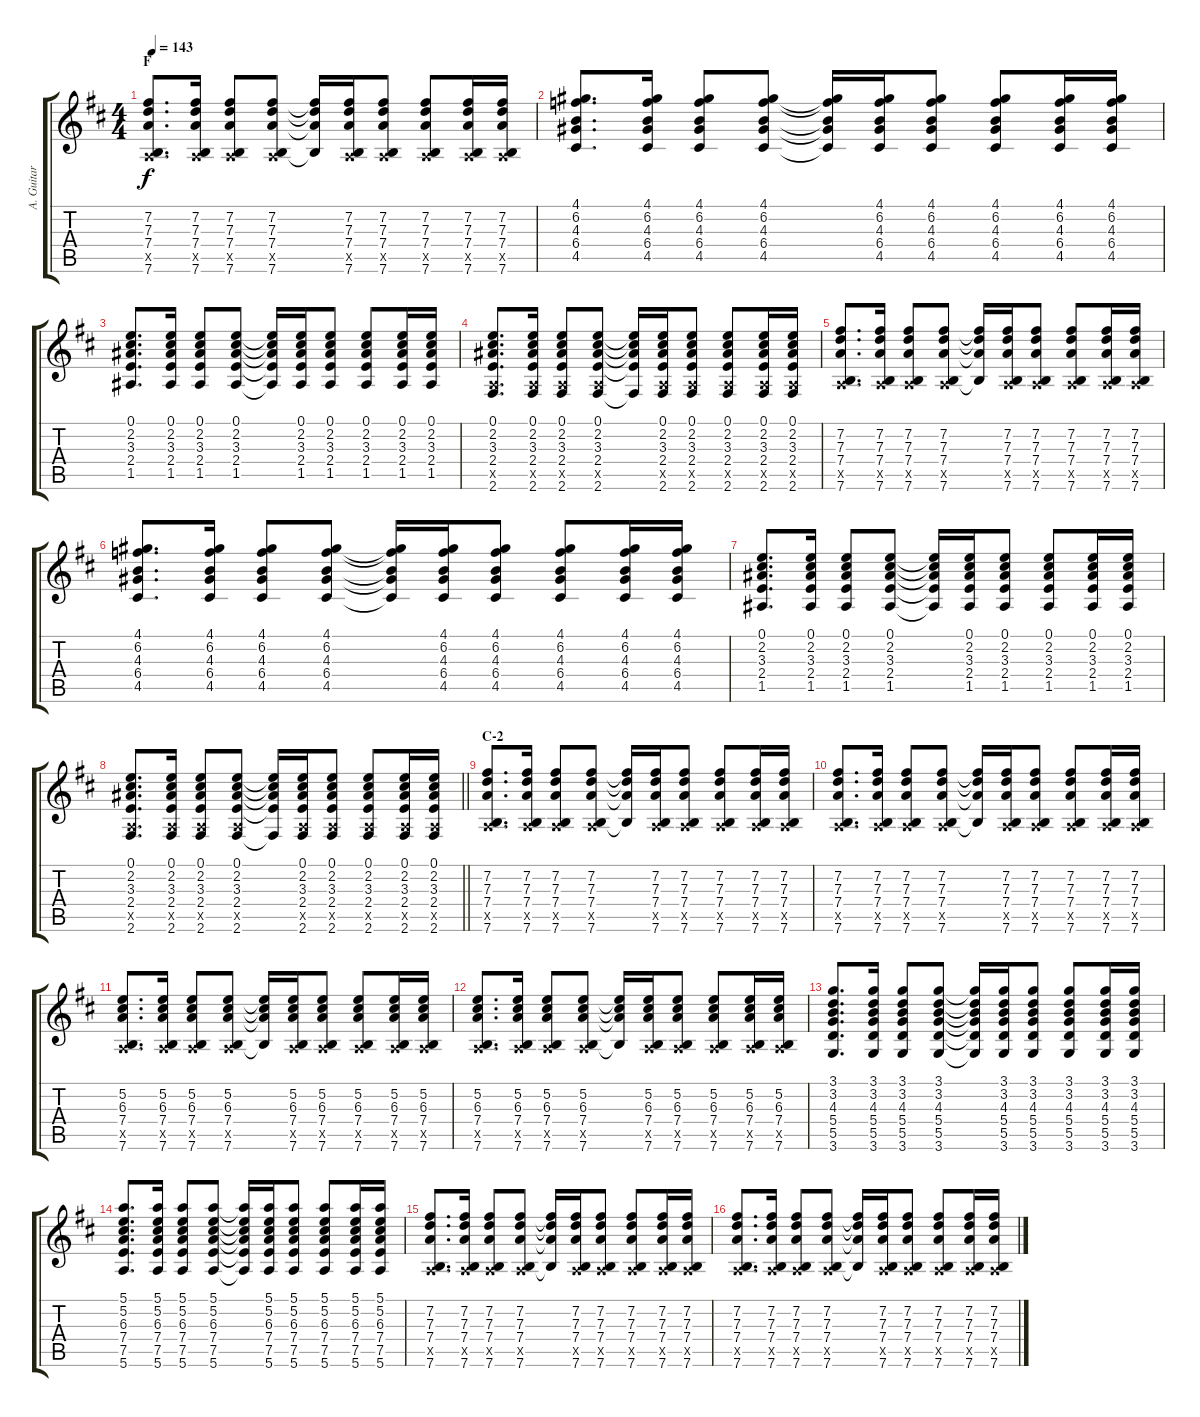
\track ("A. Guitar" "A. Guitar") {instrument acousticguitarsteel}
\staff {score tabs}
\tuning (E4 B3 G3 D3 A2 E2) {hide}
\ts (4 4)
\section ("" "F")
\tempo 143
\clef g2
\ks d
(7.2 7.3 7.4 0.5{x} 7.6).8{d dy f} (7.2 7.3 7.4 0.5{x} 7.6).16 (7.2 7.3 7.4 0.5{x} 7.6).8 (7.2 7.3 7.4 0.5{x} 7.6).8 (7.2{t} 7.3{t} 7.4{t} 7.6{t}).16 (7.2 7.3 7.4 0.5{x} 7.6).16 (7.2 7.3 7.4 0.5{x} 7.6).8 (7.2 7.3 7.4 0.5{x} 7.6).8 (7.2 7.3 7.4 0.5{x} 7.6).16 (7.2 7.3 7.4 0.5{x} 7.6).16 |
(4.1 6.2 4.3 6.4 4.5).8{d} (4.1 6.2 4.3 6.4 4.5).16 (4.1 6.2 4.3 6.4 4.5).8 (4.1 6.2 4.3 6.4 4.5).8 (4.1{t} 6.2{t} 4.3{t} 6.4{t} 4.5{t}).16 (4.1 6.2 4.3 6.4 4.5).16 (4.1 6.2 4.3 6.4 4.5).8 (4.1 6.2 4.3 6.4 4.5).8 (4.1 6.2 4.3 6.4 4.5).16 (4.1 6.2 4.3 6.4 4.5).16 |
(0.1 2.2 3.3 2.4 1.5).8{d} (0.1 2.2 3.3 2.4 1.5).16 (0.1 2.2 3.3 2.4 1.5).8 (0.1 2.2 3.3 2.4 1.5).8 (0.1{t} 2.2{t} 3.3{t} 2.4{t} 1.5{t}).16 (0.1 2.2 3.3 2.4 1.5).16 (0.1 2.2 3.3 2.4 1.5).8 (0.1 2.2 3.3 2.4 1.5).8 (0.1 2.2 3.3 2.4 1.5).16 (0.1 2.2 3.3 2.4 1.5).16 |
(0.1 2.2 3.3 2.4 0.5{x} 2.6).8{d} (0.1 2.2 3.3 2.4 0.5{x} 2.6).16 (0.1 2.2 3.3 2.4 0.5{x} 2.6).8 (0.1 2.2 3.3 2.4 0.5{x} 2.6).8 (0.1{t} 2.2{t} 3.3{t} 2.4{t} 2.6{t}).16 (0.1 2.2 3.3 2.4 0.5{x} 2.6).16 (0.1 2.2 3.3 2.4 0.5{x} 2.6).8 (0.1 2.2 3.3 2.4 0.5{x} 2.6).8 (0.1 2.2 3.3 2.4 0.5{x} 2.6).16 (0.1 2.2 3.3 2.4 0.5{x} 2.6).16 |
(7.2 7.3 7.4 0.5{x} 7.6).8{d} (7.2 7.3 7.4 0.5{x} 7.6).16 (7.2 7.3 7.4 0.5{x} 7.6).8 (7.2 7.3 7.4 0.5{x} 7.6).8 (7.2{t} 7.3{t} 7.4{t} 7.6{t}).16 (7.2 7.3 7.4 0.5{x} 7.6).16 (7.2 7.3 7.4 0.5{x} 7.6).8 (7.2 7.3 7.4 0.5{x} 7.6).8 (7.2 7.3 7.4 0.5{x} 7.6).16 (7.2 7.3 7.4 0.5{x} 7.6).16 |
(4.1 6.2 4.3 6.4 4.5).8{d} (4.1 6.2 4.3 6.4 4.5).16 (4.1 6.2 4.3 6.4 4.5).8 (4.1 6.2 4.3 6.4 4.5).8 (4.1{t} 6.2{t} 4.3{t} 6.4{t} 4.5{t}).16 (4.1 6.2 4.3 6.4 4.5).16 (4.1 6.2 4.3 6.4 4.5).8 (4.1 6.2 4.3 6.4 4.5).8 (4.1 6.2 4.3 6.4 4.5).16 (4.1 6.2 4.3 6.4 4.5).16 |
(0.1 2.2 3.3 2.4 1.5).8{d} (0.1 2.2 3.3 2.4 1.5).16 (0.1 2.2 3.3 2.4 1.5).8 (0.1 2.2 3.3 2.4 1.5).8 (0.1{t} 2.2{t} 3.3{t} 2.4{t} 1.5{t}).16 (0.1 2.2 3.3 2.4 1.5).16 (0.1 2.2 3.3 2.4 1.5).8 (0.1 2.2 3.3 2.4 1.5).8 (0.1 2.2 3.3 2.4 1.5).16 (0.1 2.2 3.3 2.4 1.5).16 |
\barLineRight lightlight
(0.1 2.2 3.3 2.4 0.5{x} 2.6).8{d} (0.1 2.2 3.3 2.4 0.5{x} 2.6).16 (0.1 2.2 3.3 2.4 0.5{x} 2.6).8 (0.1 2.2 3.3 2.4 0.5{x} 2.6).8 (0.1{t} 2.2{t} 3.3{t} 2.4{t} 2.6{t}).16 (0.1 2.2 3.3 2.4 0.5{x} 2.6).16 (0.1 2.2 3.3 2.4 0.5{x} 2.6).8 (0.1 2.2 3.3 2.4 0.5{x} 2.6).8 (0.1 2.2 3.3 2.4 0.5{x} 2.6).16 (0.1 2.2 3.3 2.4 0.5{x} 2.6).16 |
\section ("" "C-2")
(7.2 7.3 7.4 0.5{x} 7.6).8{d} (7.2 7.3 7.4 0.5{x} 7.6).16 (7.2 7.3 7.4 0.5{x} 7.6).8 (7.2 7.3 7.4 0.5{x} 7.6).8 (7.2{t} 7.3{t} 7.4{t} 7.6{t}).16 (7.2 7.3 7.4 0.5{x} 7.6).16 (7.2 7.3 7.4 0.5{x} 7.6).8 (7.2 7.3 7.4 0.5{x} 7.6).8 (7.2 7.3 7.4 0.5{x} 7.6).16 (7.2 7.3 7.4 0.5{x} 7.6).16 |
(7.2 7.3 7.4 0.5{x} 7.6).8{d} (7.2 7.3 7.4 0.5{x} 7.6).16 (7.2 7.3 7.4 0.5{x} 7.6).8 (7.2 7.3 7.4 0.5{x} 7.6).8 (7.2{t} 7.3{t} 7.4{t} 7.6{t}).16 (7.2 7.3 7.4 0.5{x} 7.6).16 (7.2 7.3 7.4 0.5{x} 7.6).8 (7.2 7.3 7.4 0.5{x} 7.6).8 (7.2 7.3 7.4 0.5{x} 7.6).16 (7.2 7.3 7.4 0.5{x} 7.6).16 |
(5.2 6.3 7.4 0.5{x} 7.6).8{d} (5.2 6.3 7.4 0.5{x} 7.6).16 (5.2 6.3 7.4 0.5{x} 7.6).8 (5.2 6.3 7.4 0.5{x} 7.6).8 (5.2{t} 6.3{t} 7.4{t} 7.6{t}).16 (5.2 6.3 7.4 0.5{x} 7.6).16 (5.2 6.3 7.4 0.5{x} 7.6).8 (5.2 6.3 7.4 0.5{x} 7.6).8 (5.2 6.3 7.4 0.5{x} 7.6).16 (5.2 6.3 7.4 0.5{x} 7.6).16 |
(5.2 6.3 7.4 0.5{x} 7.6).8{d} (5.2 6.3 7.4 0.5{x} 7.6).16 (5.2 6.3 7.4 0.5{x} 7.6).8 (5.2 6.3 7.4 0.5{x} 7.6).8 (5.2{t} 6.3{t} 7.4{t} 7.6{t}).16 (5.2 6.3 7.4 0.5{x} 7.6).16 (5.2 6.3 7.4 0.5{x} 7.6).8 (5.2 6.3 7.4 0.5{x} 7.6).8 (5.2 6.3 7.4 0.5{x} 7.6).16 (5.2 6.3 7.4 0.5{x} 7.6).16 |
(3.1 3.2 4.3 5.4 5.5 3.6).8{d} (3.1 3.2 4.3 5.4 5.5 3.6).16 (3.1 3.2 4.3 5.4 5.5 3.6).8 (3.1 3.2 4.3 5.4 5.5 3.6).8 (3.1{t} 3.2{t} 4.3{t} 5.4{t} 5.5{t} 3.6{t}).16 (3.1 3.2 4.3 5.4 5.5 3.6).16 (3.1 3.2 4.3 5.4 5.5 3.6).8 (3.1 3.2 4.3 5.4 5.5 3.6).8 (3.1 3.2 4.3 5.4 5.5 3.6).16 (3.1 3.2 4.3 5.4 5.5 3.6).16 |
(5.1 5.2 6.3 7.4 7.5 5.6).8{d} (5.1 5.2 6.3 7.4 7.5 5.6).16 (5.1 5.2 6.3 7.4 7.5 5.6).8 (5.1 5.2 6.3 7.4 7.5 5.6).8 (5.1{t} 5.2{t} 6.3{t} 7.4{t} 7.5{t} 5.6{t}).16 (5.1 5.2 6.3 7.4 7.5 5.6).16 (5.1 5.2 6.3 7.4 7.5 5.6).8 (5.1 5.2 6.3 7.4 7.5 5.6).8 (5.1 5.2 6.3 7.4 7.5 5.6).16 (5.1 5.2 6.3 7.4 7.5 5.6).16 |
(7.2 7.3 7.4 0.5{x} 7.6).8{d} (7.2 7.3 7.4 0.5{x} 7.6).16 (7.2 7.3 7.4 0.5{x} 7.6).8 (7.2 7.3 7.4 0.5{x} 7.6).8 (7.2{t} 7.3{t} 7.4{t} 7.6{t}).16 (7.2 7.3 7.4 0.5{x} 7.6).16 (7.2 7.3 7.4 0.5{x} 7.6).8 (7.2 7.3 7.4 0.5{x} 7.6).8 (7.2 7.3 7.4 0.5{x} 7.6).16 (7.2 7.3 7.4 0.5{x} 7.6).16 |
(7.2 7.3 7.4 0.5{x} 7.6).8{d} (7.2 7.3 7.4 0.5{x} 7.6).16 (7.2 7.3 7.4 0.5{x} 7.6).8 (7.2 7.3 7.4 0.5{x} 7.6).8 (7.2{t} 7.3{t} 7.4{t} 7.6{t}).16 (7.2 7.3 7.4 0.5{x} 7.6).16 (7.2 7.3 7.4 0.5{x} 7.6).8 (7.2 7.3 7.4 0.5{x} 7.6).8 (7.2 7.3 7.4 0.5{x} 7.6).16 (7.2 7.3 7.4 0.5{x} 7.6).16
